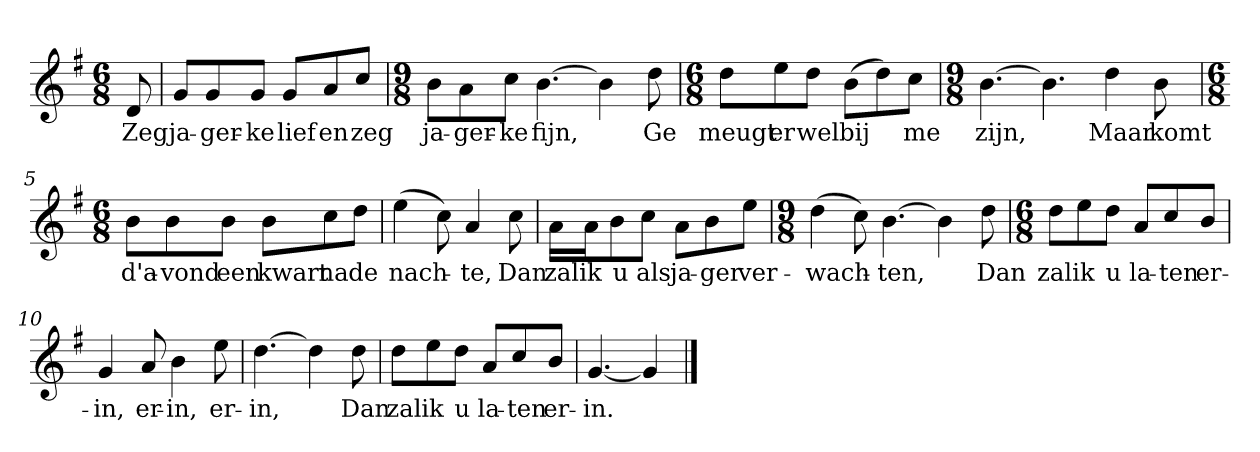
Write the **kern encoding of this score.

**kern	**text
*part1	*part1
*staff1	*staff1
*clefG2	*
*k[f#]	*
*G:	*
*M6/8	*
*MM120	*
=	=
8d	Zeg
=1	=1
8g/L	ja-
8g/	-ger-
8g/J	-ke
8g/L	lief
8a/	en
8cc/J	zeg
=2	=2
*M9/8	*
8b\L	ja-
8a\	-ger-
8cc\J	-ke
[4.b	fijn,
4b]	.
8dd	Ge
=3	=3
*M6/8	*
8dd\L	meugt
8ee\	er
8dd\J	wel
(8b\L	bij
8dd\)	.
8cc\J	me
=4	=4
*M9/8	*
[4.b	zijn,
4.b]	.
4dd	Maar
8b	komt
=5	=5
*M6/8	*
8b\L	d'a-
8b\	-vond
8b\J	een
8b\L	kwart
8cc\	na
8dd\J	de
=6	=6
(4ee	nach-
8cc)	.
4a	-te,
8cc	Dan
=7	=7
16a\LL	zal
16a\J	ik
8b\	u
8cc\J	als
8a\L	ja-
8b\	-ger
8ee\J	ver-
=8	=8
*M9/8	*
(4dd	-wach-
8cc)	.
[4.b	-ten,
4b]	.
8dd	Dan
=9	=9
*M6/8	*
8dd\L	zal
8ee\	ik
8dd\J	u
8a/L	la-
8cc/	-ten
8b/J	er-
=10	=10
4g	-in,
8a	er-
4b	-in,
8ee	er-
=11	=11
[4.dd	-in,
4dd]	.
8dd	Dan
=12	=12
8dd\L	zal
8ee\	ik
8dd\J	u
8a/L	la-
8cc/	-ten
8b/J	er-
=13	=13
[4.g	-in.
4g]	.
==	==
*-	*-
